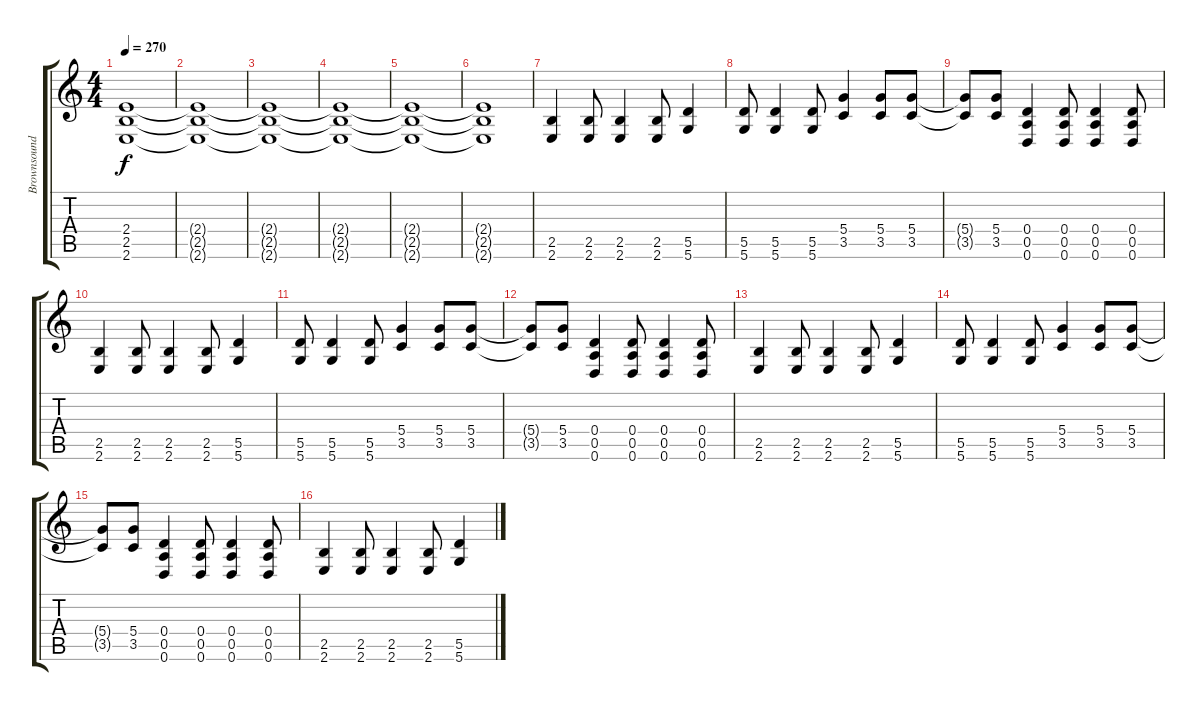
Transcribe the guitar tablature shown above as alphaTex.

\track ("Brownsound" "Brownsound") {instrument distortionguitar}
\staff {score tabs}
\tuning (E4 B3 G3 D3 A2 D2) {hide}
\ts (4 4)
\tempo 270
\clef g2
\ks c
(2.4{t} 2.5{t} 2.6{t}).1{dy f volume 6} |
(2.4{t} 2.5{t} 2.6{t}).1 |
(2.4{t} 2.5{t} 2.6{t}).1 |
(2.4{t} 2.5{t} 2.6{t}).1 |
(2.4{t} 2.5{t} 2.6{t}).1 |
(2.4{t} 2.5{t} 2.6{t}).1 |
(2.5 2.6).4{volume 13} (2.5 2.6).8 (2.5 2.6).4 (2.5 2.6).8 (5.5 5.6).4 |
(5.5 5.6).8 (5.5 5.6).4 (5.5 5.6).8 (5.4 3.5).4 (5.4 3.5).8 (5.4 3.5).8 |
(5.4{t} 3.5{t}).8 (5.4 3.5).8 (0.4 0.5 0.6).4 (0.4 0.5 0.6).8 (0.4 0.5 0.6).4 (0.4 0.5 0.6).8 |
(2.5 2.6).4 (2.5 2.6).8 (2.5 2.6).4 (2.5 2.6).8 (5.5 5.6).4 |
(5.5 5.6).8 (5.5 5.6).4 (5.5 5.6).8 (5.4 3.5).4 (5.4 3.5).8 (5.4 3.5).8 |
(5.4{t} 3.5{t}).8 (5.4 3.5).8 (0.4 0.5 0.6).4 (0.4 0.5 0.6).8 (0.4 0.5 0.6).4 (0.4 0.5 0.6).8 |
(2.5 2.6).4 (2.5 2.6).8 (2.5 2.6).4 (2.5 2.6).8 (5.5 5.6).4 |
(5.5 5.6).8 (5.5 5.6).4 (5.5 5.6).8 (5.4 3.5).4 (5.4 3.5).8 (5.4 3.5).8 |
(5.4{t} 3.5{t}).8 (5.4 3.5).8 (0.4 0.5 0.6).4 (0.4 0.5 0.6).8 (0.4 0.5 0.6).4 (0.4 0.5 0.6).8 |
(2.5 2.6).4 (2.5 2.6).8 (2.5 2.6).4 (2.5 2.6).8 (5.5 5.6).4
